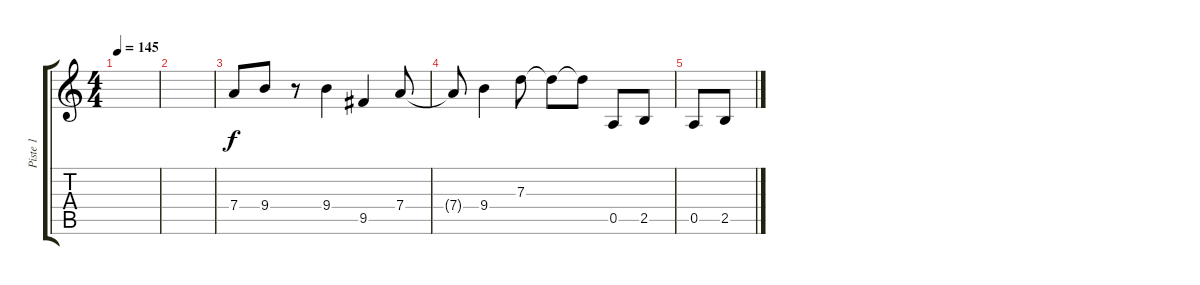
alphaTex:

\track ("Piste 1" "Piste 1") {mute instrument distortionguitar}
\staff {score tabs}
\tuning (E4 B3 G3 D3 A2 E2) {hide}
\ts (4 4)
\tempo 145
\clef g2
\ks c
|
|
7.4.8 9.4.8 r.8 9.4.4 9.5.4 7.4.8 |
7.4{t}.8 9.4.4 7.3.8 7.3{t}.8 7.3{t}.8 0.5.8 2.5.8 |
0.5.8 2.5.8
